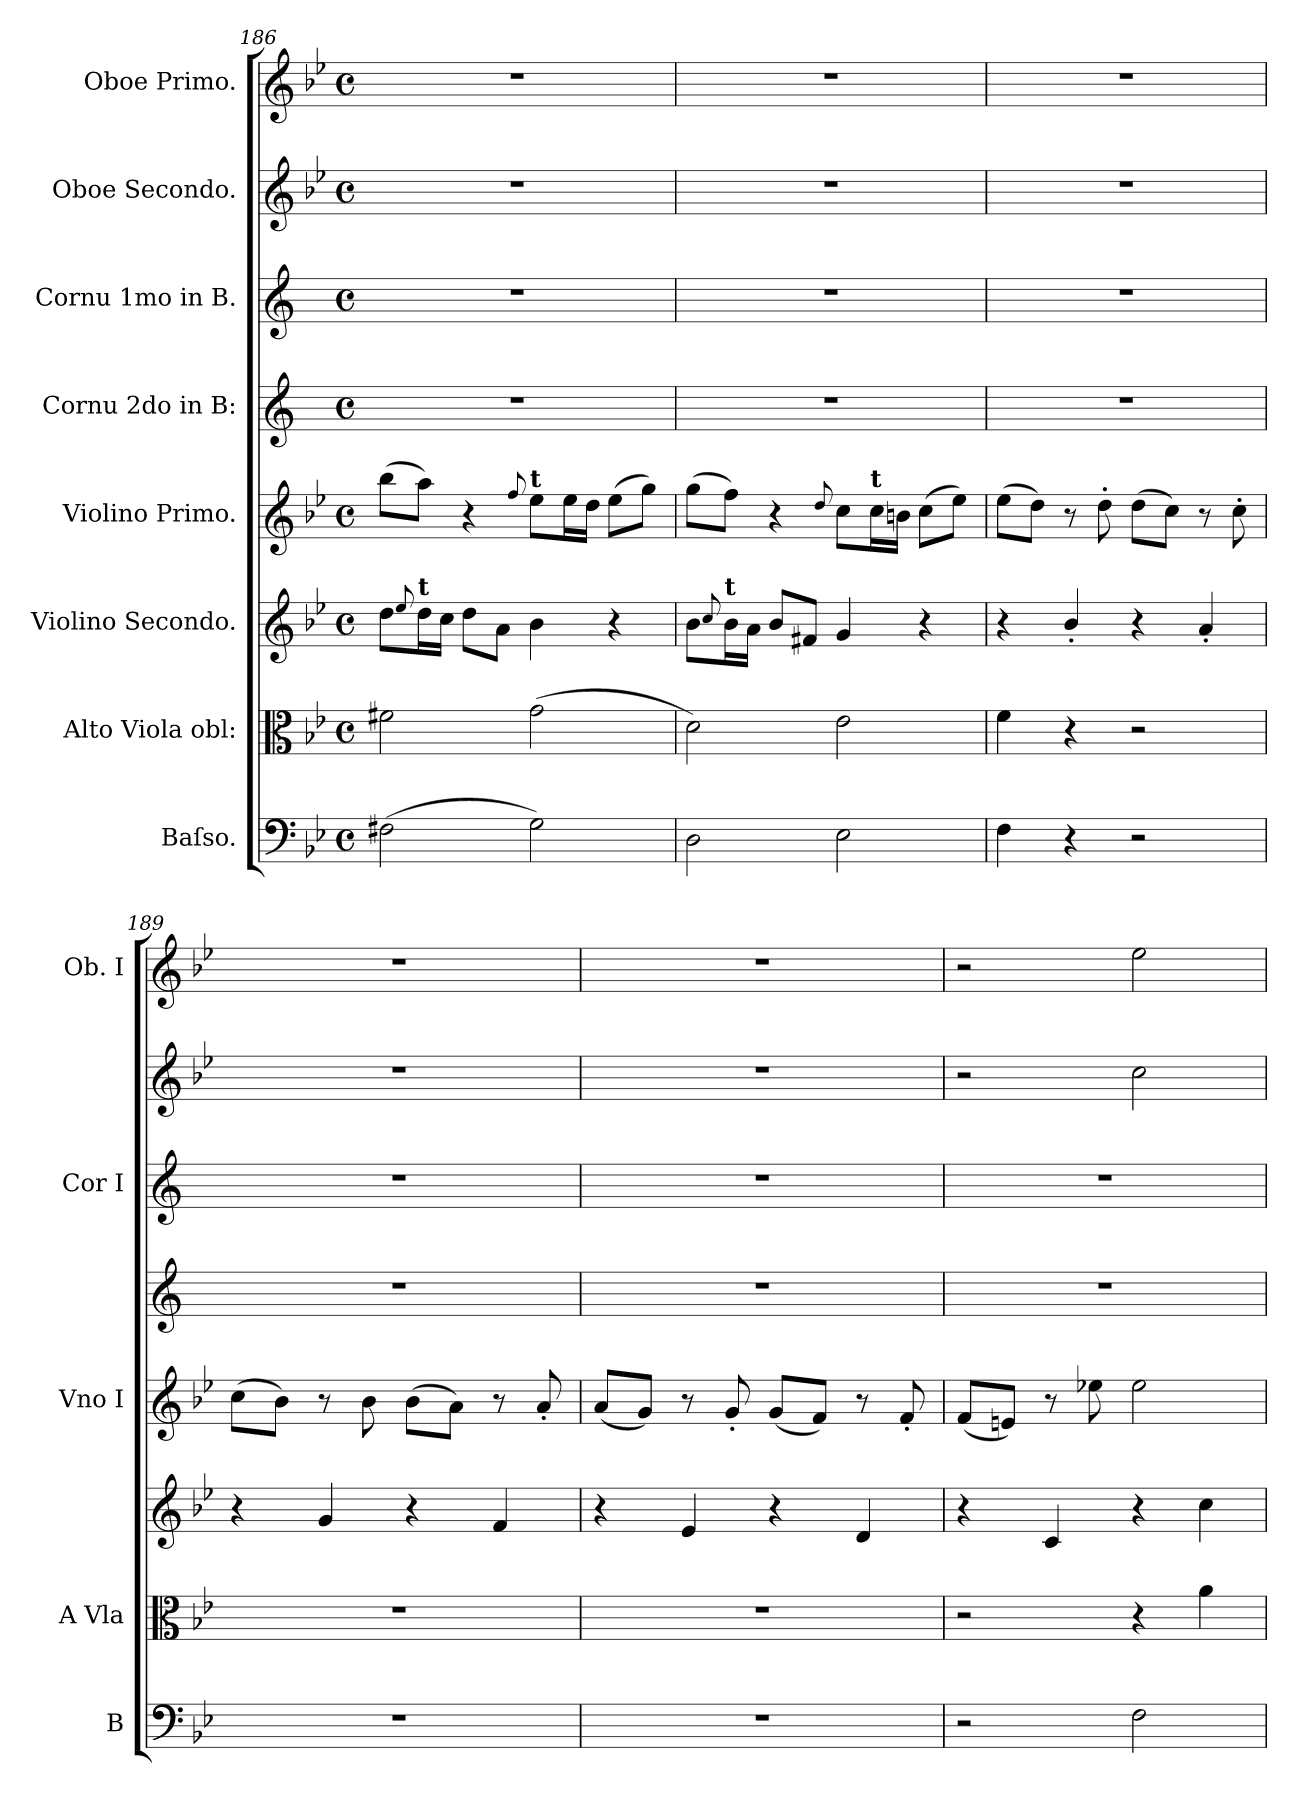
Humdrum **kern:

**kern	**dynam	**kern	**dynam	**kern	**kern	**dynam	**kern	**kern	**kern	**dynam	**kern	**dynam
*part8	*part8	*part7	*part7	*part6	*part5	*part5	*part4	*part3	*part2	*part2	*part1	*part1
*staff8	*staff8	*staff7	*staff7	*staff6	*staff5	*staff5	*staff4	*staff3	*staff2	*staff2	*staff1	*staff1
*I"Baſso.	*	*I"Alto Viola obl:	*	*I"Violino Secondo.	*I"Violino Primo.	*	*I"Cornu 2do in B:	*I"Cornu 1mo in B.	*I"Oboe Secondo.	*	*I"Oboe Primo.	*
*I'B	*	*I'A Vla	*	*	*I'Vno I	*	*	*I'Cor I	*	*	*I'Ob. I	*
*clefF4	*	*clefC3	*	*clefG2	*clefG2	*	*clefG2	*clefG2	*clefG2	*	*clefG2	*
*	*	*	*	*	*	*	*ITrd1c2	*ITrd1c2	*	*	*	*
*k[b-e-]	*	*k[b-e-]	*	*k[b-e-]	*k[b-e-]	*	*k[b-e-]	*k[b-e-]	*k[b-e-]	*	*k[b-e-]	*
*B-:	*	*B-:	*	*B-:	*B-:	*	*B-:	*B-:	*B-:	*	*B-:	*
*M4/4	*	*M4/4	*	*M4/4	*M4/4	*	*M4/4	*M4/4	*M4/4	*	*M4/4	*
*met(c)	*	*met(c)	*	*met(c)	*met(c)	*	*met(c)	*met(c)	*met(c)	*	*met(c)	*
=186	=186	=186	=186	=186	=186	=186	=186	=186	=186	=186	=186	=186
(2F#X\	.	2f#X\	.	8dd\L	(8bb-\L	.	1r	1r	1r	.	1r	.
.	.	.	.	8qqee-/	.	.	.	.	.	.	.	.
!	!	!	!	!LO:TX:a:B:t=t	!	!	!	!	!	!	!	!
.	.	.	.	16dd\L	8aa\J)	.	.	.	.	.	.	.
.	.	.	.	16cc\JJ	.	.	.	.	.	.	.	.
.	.	.	.	8dd\L	4r	.	.	.	.	.	.	.
.	.	.	.	8a\J	.	.	.	.	.	.	.	.
.	.	.	.	.	8qqff/	.	.	.	.	.	.	.
!	!	!	!	!	!LO:TX:a:B:t=t	!	!	!	!	!	!	!
2G\)	.	(2g\	.	4b-\	8ee-\L	.	.	.	.	.	.	.
.	.	.	.	.	16ee-\L	.	.	.	.	.	.	.
.	.	.	.	.	16dd\JJ	.	.	.	.	.	.	.
.	.	.	.	4r	(8ee-\L	.	.	.	.	.	.	.
.	.	.	.	.	8gg\J)	.	.	.	.	.	.	.
=187	=187	=187	=187	=187	=187	=187	=187	=187	=187	=187	=187	=187
2D\	.	2d\)	.	8b-\L	(8gg\L	.	1r	1r	1r	.	1r	.
.	.	.	.	8qqcc/	.	.	.	.	.	.	.	.
!	!	!	!	!LO:TX:a:B:t=t	!	!	!	!	!	!	!	!
.	.	.	.	16b-\L	8ff\J)	.	.	.	.	.	.	.
.	.	.	.	16a\JJ	.	.	.	.	.	.	.	.
.	.	.	.	8b-/L	4r	.	.	.	.	.	.	.
.	.	.	.	8f#X/J	.	.	.	.	.	.	.	.
.	.	.	.	.	8qqdd/	.	.	.	.	.	.	.
2E-\	.	2e-\	.	4g/	8cc\L	.	.	.	.	.	.	.
!	!	!	!	!	!LO:TX:a:B:t=t	!	!	!	!	!	!	!
.	.	.	.	.	16cc\L	.	.	.	.	.	.	.
.	.	.	.	.	16bn\JJ	.	.	.	.	.	.	.
.	.	.	.	4r	(8cc\L	.	.	.	.	.	.	.
.	.	.	.	.	8ee-\J)	.	.	.	.	.	.	.
=188	=188	=188	=188	=188	=188	=188	=188	=188	=188	=188	=188	=188
4F\	.	4f\	.	4r	(8ee-\L	.	1r	1r	1r	.	1r	.
.	.	.	.	.	8dd\J)	.	.	.	.	.	.	.
!	!	!	!	!	!	!LO:DY:b	!	!	!	!	!	!
4r	.	4r	.	4b-'/	8r	pp&colon;	.	.	.	.	.	.
.	.	.	.	.	8dd'\	.	.	.	.	.	.	.
2r	.	2r	.	4r	(8dd\L	.	.	.	.	.	.	.
.	.	.	.	.	8cc\J)	.	.	.	.	.	.	.
.	.	.	.	4a'/	8r	.	.	.	.	.	.	.
.	.	.	.	.	8cc'\	.	.	.	.	.	.	.
=189	=189	=189	=189	=189	=189	=189	=189	=189	=189	=189	=189	=189
1r	.	1r	.	4r	(8cc\L	.	1r	1r	1r	.	1r	.
.	.	.	.	.	8b-\J)	.	.	.	.	.	.	.
.	.	.	.	4g/	8r	.	.	.	.	.	.	.
.	.	.	.	.	8b-\	.	.	.	.	.	.	.
.	.	.	.	4r	(8b-\L	.	.	.	.	.	.	.
.	.	.	.	.	8a\J)	.	.	.	.	.	.	.
.	.	.	.	4f/	8r	.	.	.	.	.	.	.
.	.	.	.	.	8a'/	.	.	.	.	.	.	.
=190	=190	=190	=190	=190	=190	=190	=190	=190	=190	=190	=190	=190
1r	.	1r	.	4r	(8a/L	.	1r	1r	1r	.	1r	.
.	.	.	.	.	8g/J)	.	.	.	.	.	.	.
.	.	.	.	4e-/	8r	.	.	.	.	.	.	.
.	.	.	.	.	8g'/	.	.	.	.	.	.	.
.	.	.	.	4r	(8g/L	.	.	.	.	.	.	.
.	.	.	.	.	8f/J)	.	.	.	.	.	.	.
.	.	.	.	4d/	8r	.	.	.	.	.	.	.
.	.	.	.	.	8f'/	.	.	.	.	.	.	.
=191	=191	=191	=191	=191	=191	=191	=191	=191	=191	=191	=191	=191
2r	.	2r	.	4r	(8f/L	.	1r	1r	2r	.	2r	.
.	.	.	.	.	8en/J)	.	.	.	.	.	.	.
.	.	.	.	4c/	8r	.	.	.	.	.	.	.
.	.	.	.	.	8ee-X\	.	.	.	.	.	.	.
!	!LO:DY:b	!	!	!	!	!	!	!	!	!LO:DY:b	!	!LO:DY:b
2F\	po.	4r	.	4r	2ee-\	.	.	.	2cc\	po.	2ee-\	po.
!	!	!	!LO:DY:b	!	!	!	!	!	!	!	!	!
.	.	4a\	po.	4cc\	.	.	.	.	.	.	.	.
=	=	=	=	=	=	=	=	=	=	=	=	=
*-	*-	*-	*-	*-	*-	*-	*-	*-	*-	*-	*-	*-
